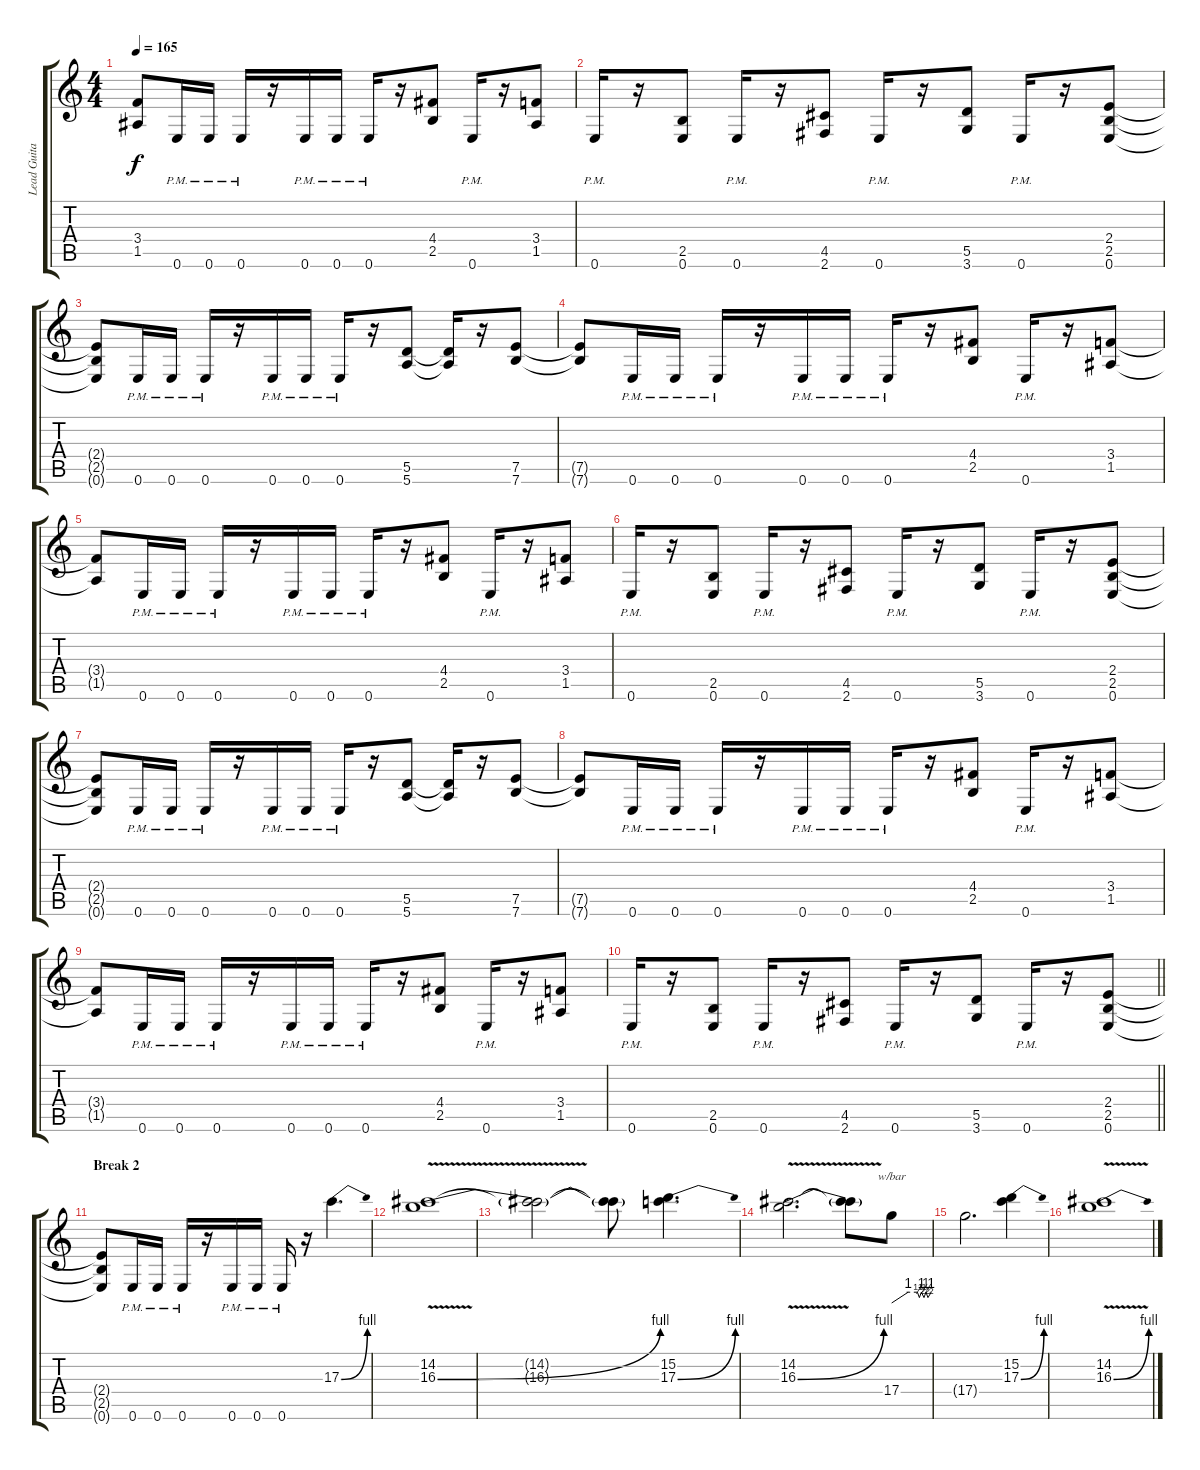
\track ("Lead Guitar [Chris Broderick]" "Lead Guita") {instrument distortionguitar}
\staff {score tabs}
\tuning (E4 B3 G3 D3 A2 E2) {hide}
\ts (4 4)
\tempo 165
\clef g2
\ks c
(3.4{t} 1.5{t}).8{dy f} 0.6{pm}.16 0.6{pm}.16 0.6{pm}.16 r.16 0.6{pm}.16 0.6{pm}.16 0.6{pm}.16 r.16 (4.4 2.5).8 0.6{pm}.16 r.16 (3.4 1.5).8 |
0.6{pm}.16 r.16 (2.5 0.6).8 0.6{pm}.16 r.16 (4.5 2.6).8 0.6{pm}.16 r.16 (5.5 3.6).8 0.6{pm}.16 r.16 (2.4 2.5 0.6).8 |
(2.4{t} 2.5{t} 0.6{t}).8 0.6{pm}.16 0.6{pm}.16 0.6{pm}.16 r.16 0.6{pm}.16 0.6{pm}.16 0.6{pm}.16 r.16 (5.5 5.6).8 (5.5{t} 5.6{t}).16 r.16 (7.5 7.6).8 |
(7.5{t} 7.6{t}).8 0.6{pm}.16 0.6{pm}.16 0.6{pm}.16 r.16 0.6{pm}.16 0.6{pm}.16 0.6{pm}.16 r.16 (4.4 2.5).8 0.6{pm}.16 r.16 (3.4 1.5).8 |
(3.4{t} 1.5{t}).8 0.6{pm}.16 0.6{pm}.16 0.6{pm}.16 r.16 0.6{pm}.16 0.6{pm}.16 0.6{pm}.16 r.16 (4.4 2.5).8 0.6{pm}.16 r.16 (3.4 1.5).8 |
0.6{pm}.16 r.16 (2.5 0.6).8 0.6{pm}.16 r.16 (4.5 2.6).8 0.6{pm}.16 r.16 (5.5 3.6).8 0.6{pm}.16 r.16 (2.4 2.5 0.6).8 |
(2.4{t} 2.5{t} 0.6{t}).8 0.6{pm}.16 0.6{pm}.16 0.6{pm}.16 r.16 0.6{pm}.16 0.6{pm}.16 0.6{pm}.16 r.16 (5.5 5.6).8 (5.5{t} 5.6{t}).16 r.16 (7.5 7.6).8 |
(7.5{t} 7.6{t}).8 0.6{pm}.16 0.6{pm}.16 0.6{pm}.16 r.16 0.6{pm}.16 0.6{pm}.16 0.6{pm}.16 r.16 (4.4 2.5).8 0.6{pm}.16 r.16 (3.4 1.5).8 |
(3.4{t} 1.5{t}).8 0.6{pm}.16 0.6{pm}.16 0.6{pm}.16 r.16 0.6{pm}.16 0.6{pm}.16 0.6{pm}.16 r.16 (4.4 2.5).8 0.6{pm}.16 r.16 (3.4 1.5).8 |
\barLineRight lightlight
0.6{pm}.16 r.16 (2.5 0.6).8 0.6{pm}.16 r.16 (4.5 2.6).8 0.6{pm}.16 r.16 (5.5 3.6).8 0.6{pm}.16 r.16 (2.4 2.5 0.6).8 |
\section ("" "Break 2")
(2.4{t} 2.5{t} 0.6{t}).8 0.6{pm}.16 0.6{pm}.16 0.6{pm}.16 r.16 0.6{pm}.16 0.6{pm}.16 0.6{pm}.16 r.16 17.3{be (bend 0 0 60 4)}.4{d} |
(14.2 16.3{be (bend 0 0 60 4) v}).1 |
(14.2{t} 16.3{t}).2 (14.2{t} 16.3{t}).8 (15.2 17.3{be (bend 0 0 60 4)}).4{d} |
(14.2 16.3{be (bend 0 0 60 4) v}).2{d} (14.2{t} 16.3{t}).8 17.4.8{tbe (custom default 0 0 25 4 39 4 42 2 45 4 49 2 52 4 55 2 60 4)} |
17.4{t}.2{d} (15.2 17.3{be (bend 0 0 60 4)}).4 |
(14.2 16.3{be (bend 0 0 60 4) v}).1
